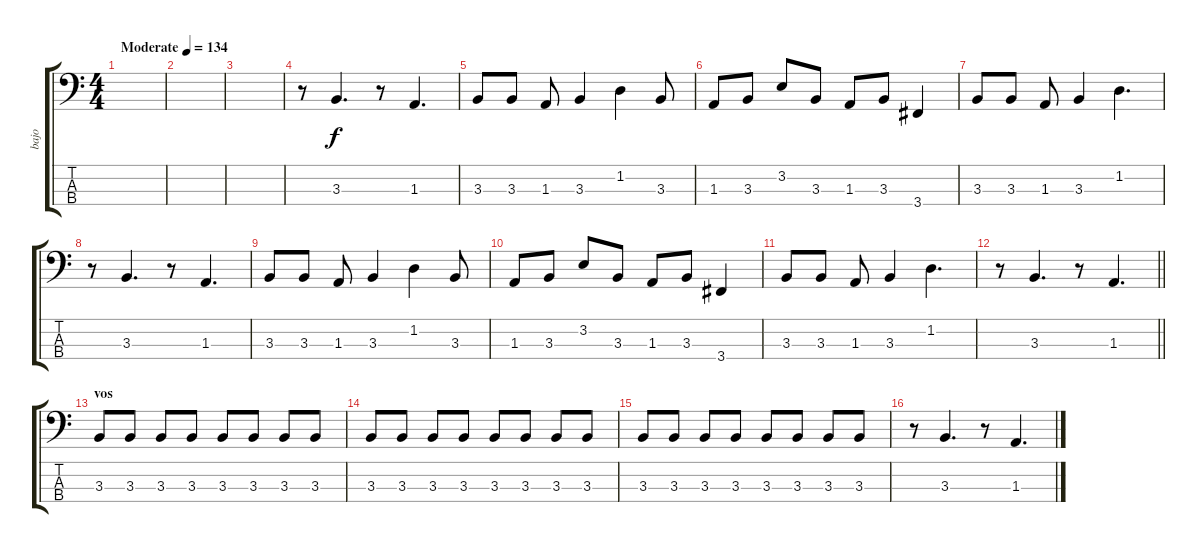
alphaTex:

\track ("bajo" "bajo") {instrument electricbassfinger}
\staff {score tabs}
\tuning (Gb2 Db2 Ab1 Eb1) {hide}
\ts (4 4)
\tempo (134 "Moderate")
\clef f4
\ks c
|
|
|
r.8 3.3.4{d} r.8 1.3.4{d} |
3.3.8 3.3.8 1.3.8 3.3.4 1.2.4 3.3.8 |
1.3.8 3.3.8 3.2.8 3.3.8 1.3.8 3.3.8 3.4.4 |
3.3.8 3.3.8 1.3.8 3.3.4 1.2.4{d} |
r.8 3.3.4{d} r.8 1.3.4{d} |
3.3.8 3.3.8 1.3.8 3.3.4 1.2.4 3.3.8 |
1.3.8 3.3.8 3.2.8 3.3.8 1.3.8 3.3.8 3.4.4 |
3.3.8 3.3.8 1.3.8 3.3.4 1.2.4{d} |
\barLineRight lightlight
r.8 3.3.4{d} r.8 1.3.4{d} |
\section ("" "vos")
3.3.8 3.3.8 3.3.8 3.3.8 3.3.8 3.3.8 3.3.8 3.3.8 |
3.3.8 3.3.8 3.3.8 3.3.8 3.3.8 3.3.8 3.3.8 3.3.8 |
3.3.8 3.3.8 3.3.8 3.3.8 3.3.8 3.3.8 3.3.8 3.3.8 |
r.8 3.3.4{d} r.8 1.3.4{d}
